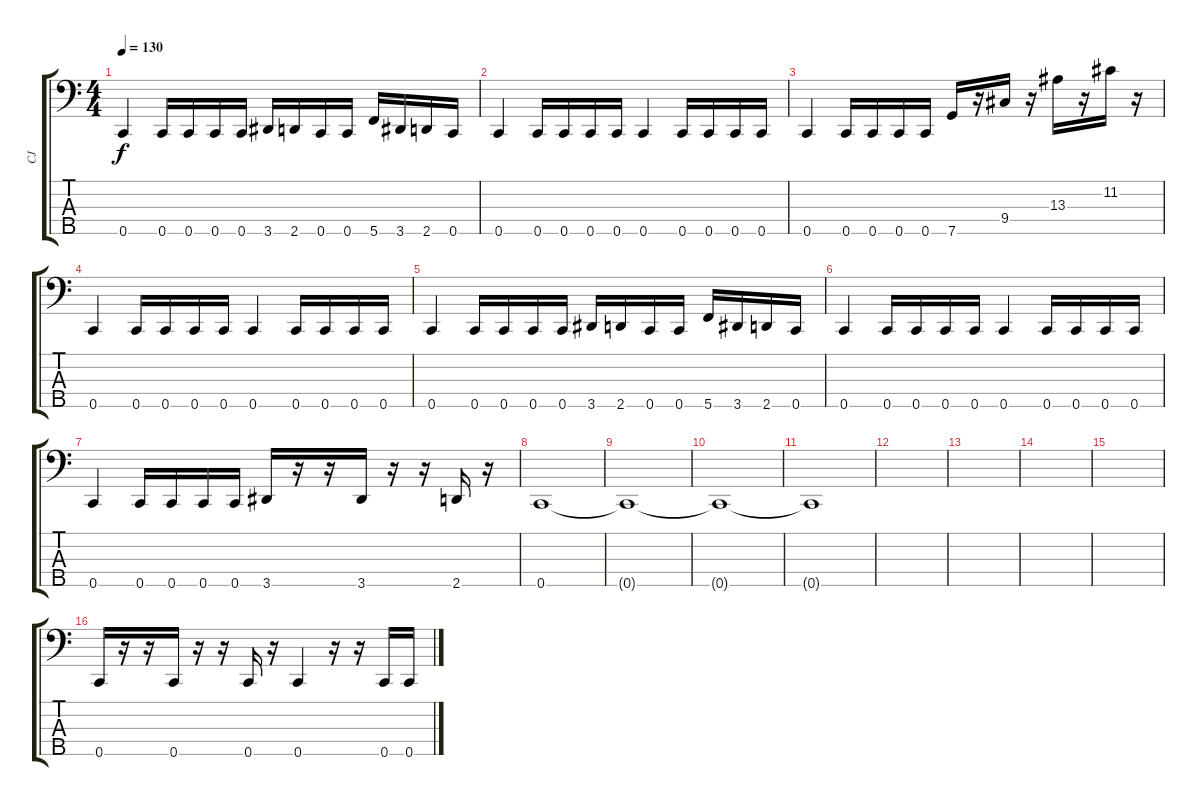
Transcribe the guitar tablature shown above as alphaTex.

\track ("CJ" "CJ") {instrument electricbassfinger}
\staff {score tabs}
\tuning (G2 D2 A1 E1 C1) {hide}
\ts (4 4)
\tempo 130
\clef f4
\ks c
0.5.4{dy f} 0.5.16 0.5.16 0.5.16 0.5.16 3.5.16 2.5.16 0.5.16 0.5.16 5.5.16 3.5.16 2.5.16 0.5.16 |
0.5.4 0.5.16 0.5.16 0.5.16 0.5.16 0.5.4 0.5.16 0.5.16 0.5.16 0.5.16 |
0.5.4 0.5.16 0.5.16 0.5.16 0.5.16 7.5.16 r.16 9.4.16 r.16 13.3.16 r.16 11.2.16 r.16 |
0.5.4 0.5.16 0.5.16 0.5.16 0.5.16 0.5.4 0.5.16 0.5.16 0.5.16 0.5.16 |
0.5.4 0.5.16 0.5.16 0.5.16 0.5.16 3.5.16 2.5.16 0.5.16 0.5.16 5.5.16 3.5.16 2.5.16 0.5.16 |
0.5.4 0.5.16 0.5.16 0.5.16 0.5.16 0.5.4 0.5.16 0.5.16 0.5.16 0.5.16 |
0.5.4 0.5.16 0.5.16 0.5.16 0.5.16 3.5.16 r.16 r.16 3.5.16 r.16 r.16 2.5.16 r.16 |
0.5.1 |
0.5{t}.1 |
0.5{t}.1 |
0.5{t}.1 |
|
|
|
|
0.5.16 r.16 r.16 0.5.16 r.16 r.16 0.5.16 r.16 0.5.4 r.16 r.16 0.5.16 0.5.16
